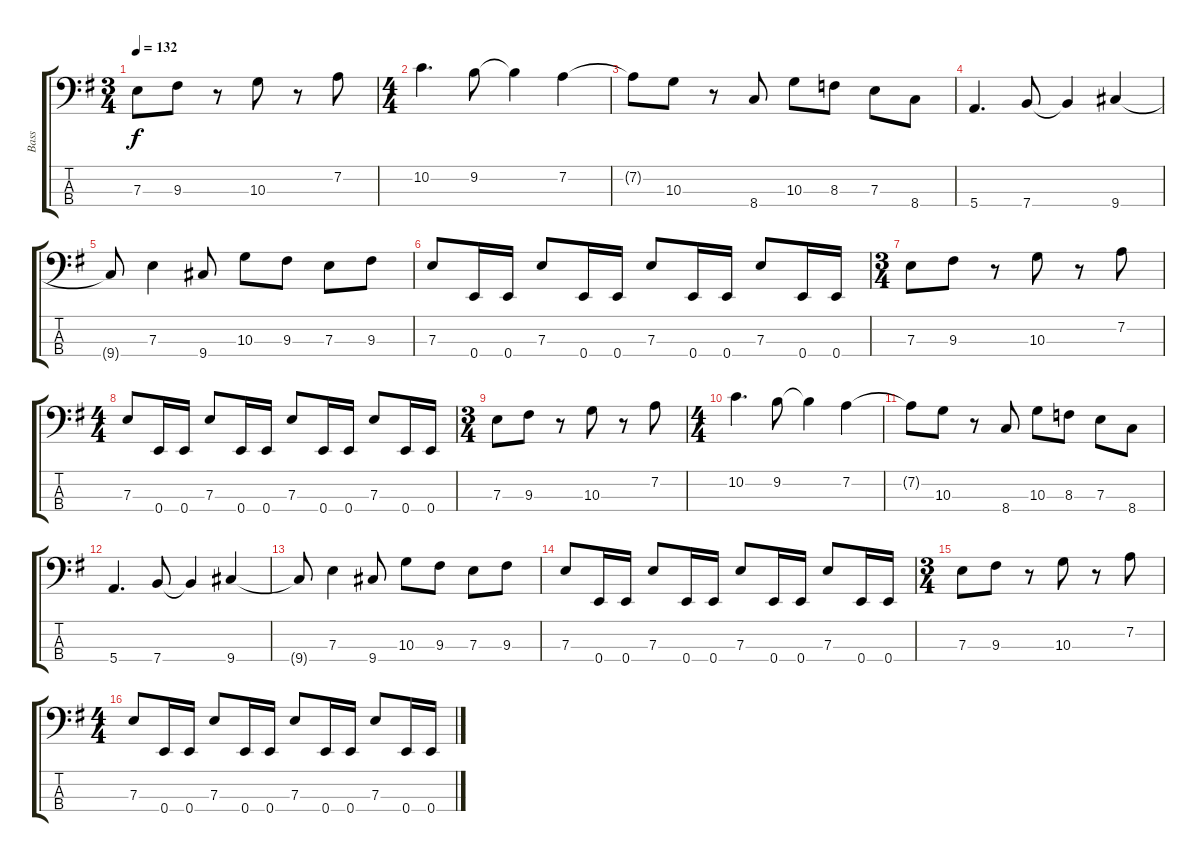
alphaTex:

\track ("Bass" "Bass") {instrument electricbasspick}
\staff {score tabs}
\tuning (G2 D2 A1 E1) {hide}
\ts (3 4)
\tempo 132
\clef f4
\ks g
7.3.8{dy f} 9.3.8 r.8 10.3.8 r.8 7.2.8 |
\ts (4 4)
10.2.4{d} 9.2.8 9.2{t}.4 7.2.4 |
7.2{t}.8 10.3.8 r.8 8.4.8 10.3.8 8.3.8 7.3.8 8.4.8 |
5.4.4{d} 7.4.8 7.4{t}.4 9.4.4 |
9.4{t}.8 7.3.4 9.4.8 10.3.8 9.3.8 7.3.8 9.3.8 |
7.3.8 0.4.16 0.4.16 7.3.8 0.4.16 0.4.16 7.3.8 0.4.16 0.4.16 7.3.8 0.4.16 0.4.16 |
\ts (3 4)
7.3.8 9.3.8 r.8 10.3.8 r.8 7.2.8 |
\ts (4 4)
7.3.8 0.4.16 0.4.16 7.3.8 0.4.16 0.4.16 7.3.8 0.4.16 0.4.16 7.3.8 0.4.16 0.4.16 |
\ts (3 4)
7.3.8 9.3.8 r.8 10.3.8 r.8 7.2.8 |
\ts (4 4)
10.2.4{d} 9.2.8 9.2{t}.4 7.2.4 |
7.2{t}.8 10.3.8 r.8 8.4.8 10.3.8 8.3.8 7.3.8 8.4.8 |
5.4.4{d} 7.4.8 7.4{t}.4 9.4.4 |
9.4{t}.8 7.3.4 9.4.8 10.3.8 9.3.8 7.3.8 9.3.8 |
7.3.8 0.4.16 0.4.16 7.3.8 0.4.16 0.4.16 7.3.8 0.4.16 0.4.16 7.3.8 0.4.16 0.4.16 |
\ts (3 4)
7.3.8 9.3.8 r.8 10.3.8 r.8 7.2.8 |
\ts (4 4)
7.3.8 0.4.16 0.4.16 7.3.8 0.4.16 0.4.16 7.3.8 0.4.16 0.4.16 7.3.8 0.4.16 0.4.16
